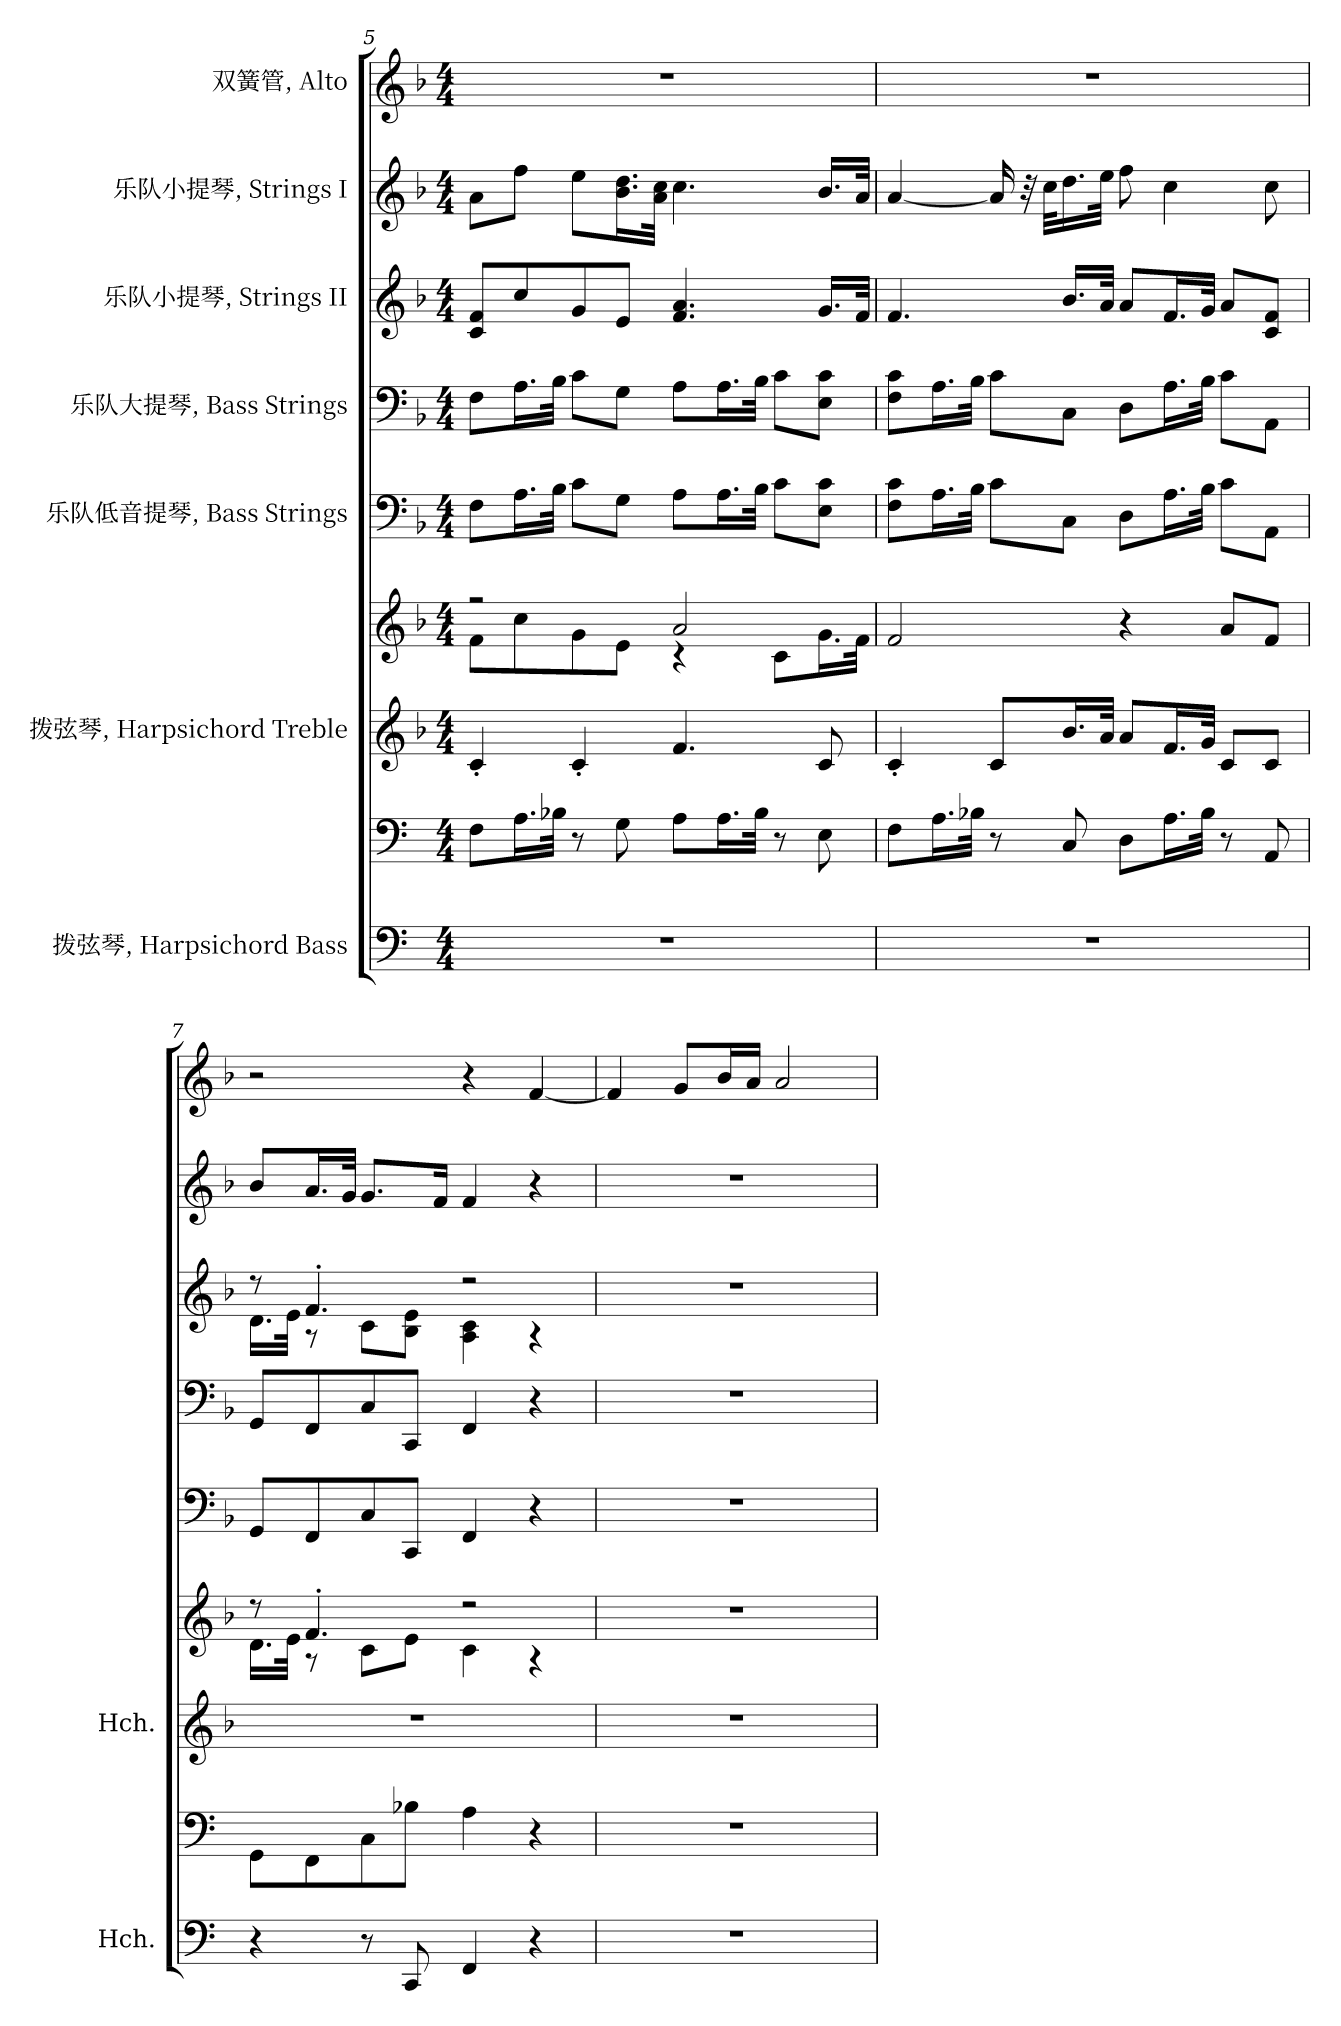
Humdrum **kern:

**kern	**kern	**kern	**kern	**kern	**kern	**kern	**kern	**kern
*part7	*part7	*part6	*part6	*part5	*part4	*part3	*part2	*part1
*staff9	*staff8	*staff7	*staff6	*staff5	*staff4	*staff3	*staff2	*staff1
*I"拨弦琴, Harpsichord Bass	*	*I"拨弦琴, Harpsichord Treble	*	*I"乐队低音提琴, Bass Strings	*I"乐队大提琴, Bass Strings	*I"乐队小提琴, Strings II	*I"乐队小提琴, Strings I	*I"双簧管, Alto
*I'Hch.	*	*I'Hch.	*	*	*	*	*	*
!!LO:PB:g=z
*clefF4	*clefF4	*clefG2	*clefG2	*clefF4	*clefF4	*clefG2	*clefG2	*clefG2
*	*	*	*	*ITrd7c12	*	*	*	*
*k[]	*k[]	*k[b-]	*k[b-]	*k[b-]	*k[b-]	*k[b-]	*k[b-]	*k[b-]
*M4/4	*M4/4	*M4/4	*M4/4	*M4/4	*M4/4	*M4/4	*M4/4	*M4/4
=5	=5	=5	=5	=5	=5	=5	=5	=5
*	*	*	*^	*	*	*	*	*
1r	8F\L	4c'/	2r	8f\L	8FF\L	8F\L	8c/ 8f/L	8a\L	1r
.	16.A\L	.	.	8cc\	16.AA\L	16.A\L	8cc/	8ff\J	.
.	32B-X\JJk	.	.	.	32BB-\JJk	32B-\JJk	.	.	.
.	8r	4c'/	.	8g\	8C\L	8c\L	8g/	8ee\L	.
.	8G\	.	.	8e\J	8GG\J	8G\J	8e/J	16.b-\ 16.dd\L	.
.	.	.	.	.	.	.	.	32a\ 32cc\JJk	.
.	8A\L	4.f/	2a/	4r	8AA\L	8A\L	4.f/ 4.a/	4.cc\	.
.	16.A\L	.	.	.	16.AA\L	16.A\L	.	.	.
.	32B-\JJk	.	.	.	32BB-\JJk	32B-\JJk	.	.	.
.	8r	.	.	8c\L	8C\L	8c\L	.	.	.
.	8E\	8c/	.	16.g\L	8EE\ 8C\J	8E\ 8c\J	16.g/LL	16.b-/LL	.
.	.	.	.	32f\JJk	.	.	32f/JJk	32a/JJk	.
*	*	*	*v	*v	*	*	*	*	*
=6	=6	=6	=6	=6	=6	=6	=6	=6
1r	8F\L	4c'/	2f/	8FF\ 8C\L	8F\ 8c\L	4.f/	[4a/	1r
.	16.A\L	.	.	16.AA\L	16.A\L	.	.	.
.	32B-X\JJk	.	.	32BB-\JJk	32B-\JJk	.	.	.
.	8r	8c/L	.	8C\L	8c\L	.	16a/]	.
.	.	.	.	.	.	.	32r	.
.	.	.	.	.	.	.	32cc\KLL	.
.	8C/	16.b-/L	.	8CC\J	8C\J	16.b-/LL	16.dd\	.
.	.	32a/JJk	.	.	.	32a/JJk	32ee\JJk	.
.	8D\L	8a/L	4r	8DD\L	8D\L	8a/L	8ff\	.
.	16.A\L	16.f/L	.	16.AA\L	16.A\L	16.f/L	4cc\	.
.	32B-\JJk	32g/JJk	.	32BB-\JJk	32B-\JJk	32g/JJk	.	.
.	8r	8c/L	8a/L	8C\L	8c\L	8a/L	.	.
.	8AA/	8c/J	8f/J	8AAA\J	8AA\J	8c/ 8f/J	8cc\	.
=7	=7	=7	=7	=7	=7	=7	=7	=7
*	*	*	*^	*	*	*^	*	*
4r	8GG\L	1r	8r	16.d\LL	8GGG/L	8GG/L	8r	16.d\LL	8b-/L	2r
.	.	.	.	32e\JJk	.	.	.	32e\JJk	.	.
.	8FF\	.	4.f'/	8r	8FFF/	8FF/	4.f'/	8r	16.a/L	.
.	.	.	.	.	.	.	.	.	32g/JJk	.
8r	8C\	.	.	8c\L	8CC/	8C/	.	8c\L	8.g/L	.
8CC/	8B-X\J	.	.	8e\J	8CCC/J	8CC/J	.	8B-\ 8e\J	.	.
.	.	.	.	.	.	.	.	.	16f/Jk	.
4FF/	4A\	.	2r	4c\	4FFF/	4FF/	2r	4A\ 4c\	4f/	4r
4r	4r	.	.	4r	4r	4r	.	4r	4r	[4f/
*	*	*	*v	*v	*	*	*v	*v	*	*
!!LO:PB:g=z
=8	=8	=8	=8	=8	=8	=8	=8	=8
1r	1r	1r	1r	1r	1r	1r	1r	4f/]
.	.	.	.	.	.	.	.	8g/L
.	.	.	.	.	.	.	.	16b-/L
.	.	.	.	.	.	.	.	16a/JJ
.	.	.	.	.	.	.	.	2a/
=	=	=	=	=	=	=	=	=
*-	*-	*-	*-	*-	*-	*-	*-	*-
